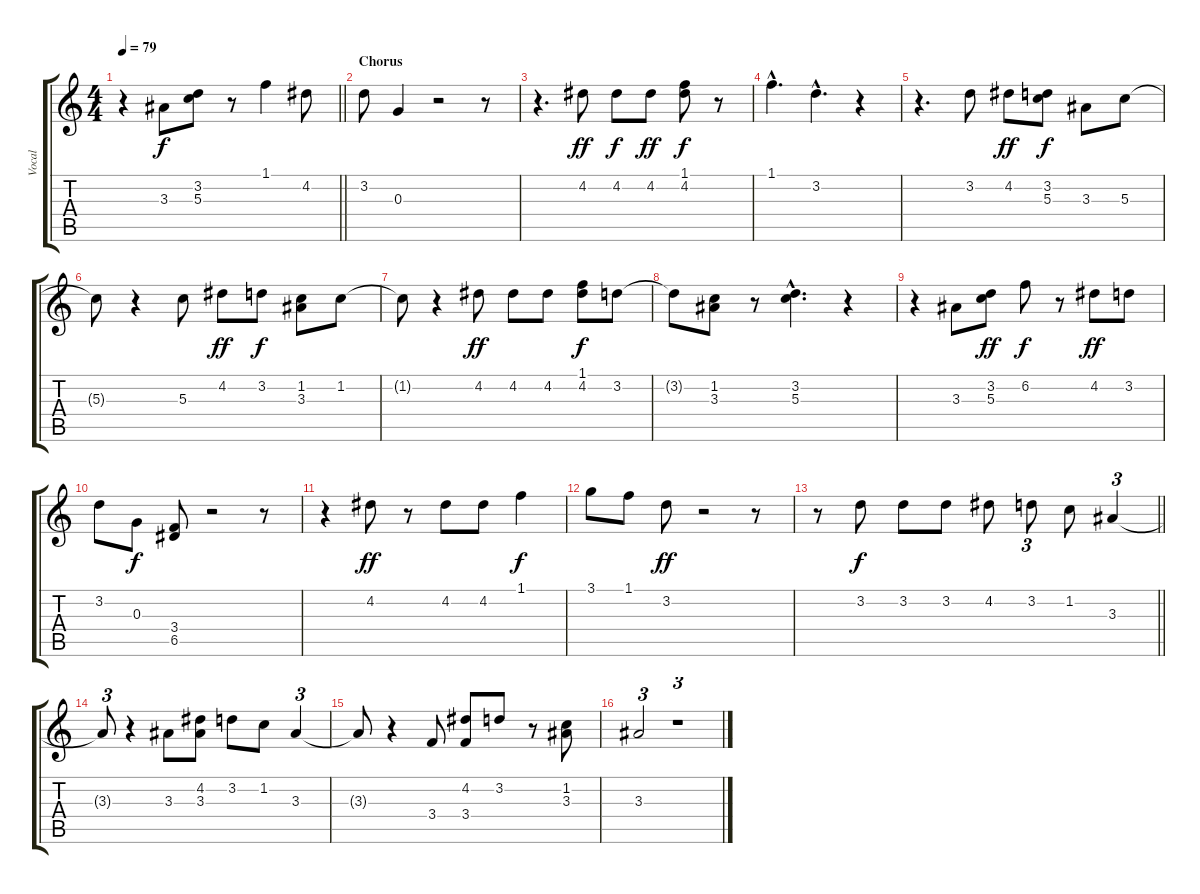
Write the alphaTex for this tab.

\track ("Vocal" "Vocal") {instrument contrabass}
\staff {score tabs}
\tuning (E4 B3 G3 D3 A2 E2) {hide}
\ts (4 4)
\tempo 79
\clef g2
\barLineRight lightlight
\ks c
r.4{dy f} 3.3.8 (3.2 5.3).8 r.8 1.1.4 4.2.8 |
\section ("" "Chorus")
3.2.8 0.3.4 r.2 r.8 |
r.4{d} 4.2.8{dy ff} 4.2.8{dy f} 4.2.8{dy ff} (1.1 4.2).8{dy f} r.8 |
1.1{hac}.4{d} 3.2{hac}.4{d} r.4 |
r.4{d} 3.2.8 4.2.8{dy ff} (3.2 5.3).8{dy f} 3.3.8 5.3.8 |
5.3{t}.8 r.4 5.3.8 4.2.8{dy ff} 3.2.8{dy f} (1.2 3.3).8 1.2.8 |
1.2{t}.8 r.4 4.2.8{dy ff} 4.2.8 4.2.8 (1.1 4.2).8{dy f} 3.2.8 |
3.2{t}.8 (1.2 3.3).8 r.8 (3.2{hac} 5.3{hac}).4{d} r.4 |
r.4 3.3.8 (3.2 5.3).8{dy ff} 6.2.8{dy f} r.8 4.2.8{dy ff} 3.2.8 |
3.2.8 0.3.8{dy f} (3.4 6.5).8 r.2 r.8 |
r.4 4.2.8{dy ff} r.8 4.2.8 4.2.8 1.1.4{dy f} |
3.1.8 1.1.8 3.2.8{dy ff} r.2 r.8 |
\barLineRight lightlight
r.8 3.2.8{dy f} 3.2.8 3.2.8 4.2.8 3.2.8{tu (3 2)} 1.2.8 3.3.4{tu (3 2)} |
3.3{t}.8{tu (3 2)} r.4 3.3.8 (4.2 3.3).8 3.2.8 1.2.8 3.3.4{tu (3 2)} |
3.3{t}.8 r.4 3.4.8 (4.2 3.4).8 3.2.8 r.8 (1.2 3.3).8 |
3.3.2{tu (3 2)} r.1{tu (3 2)}
